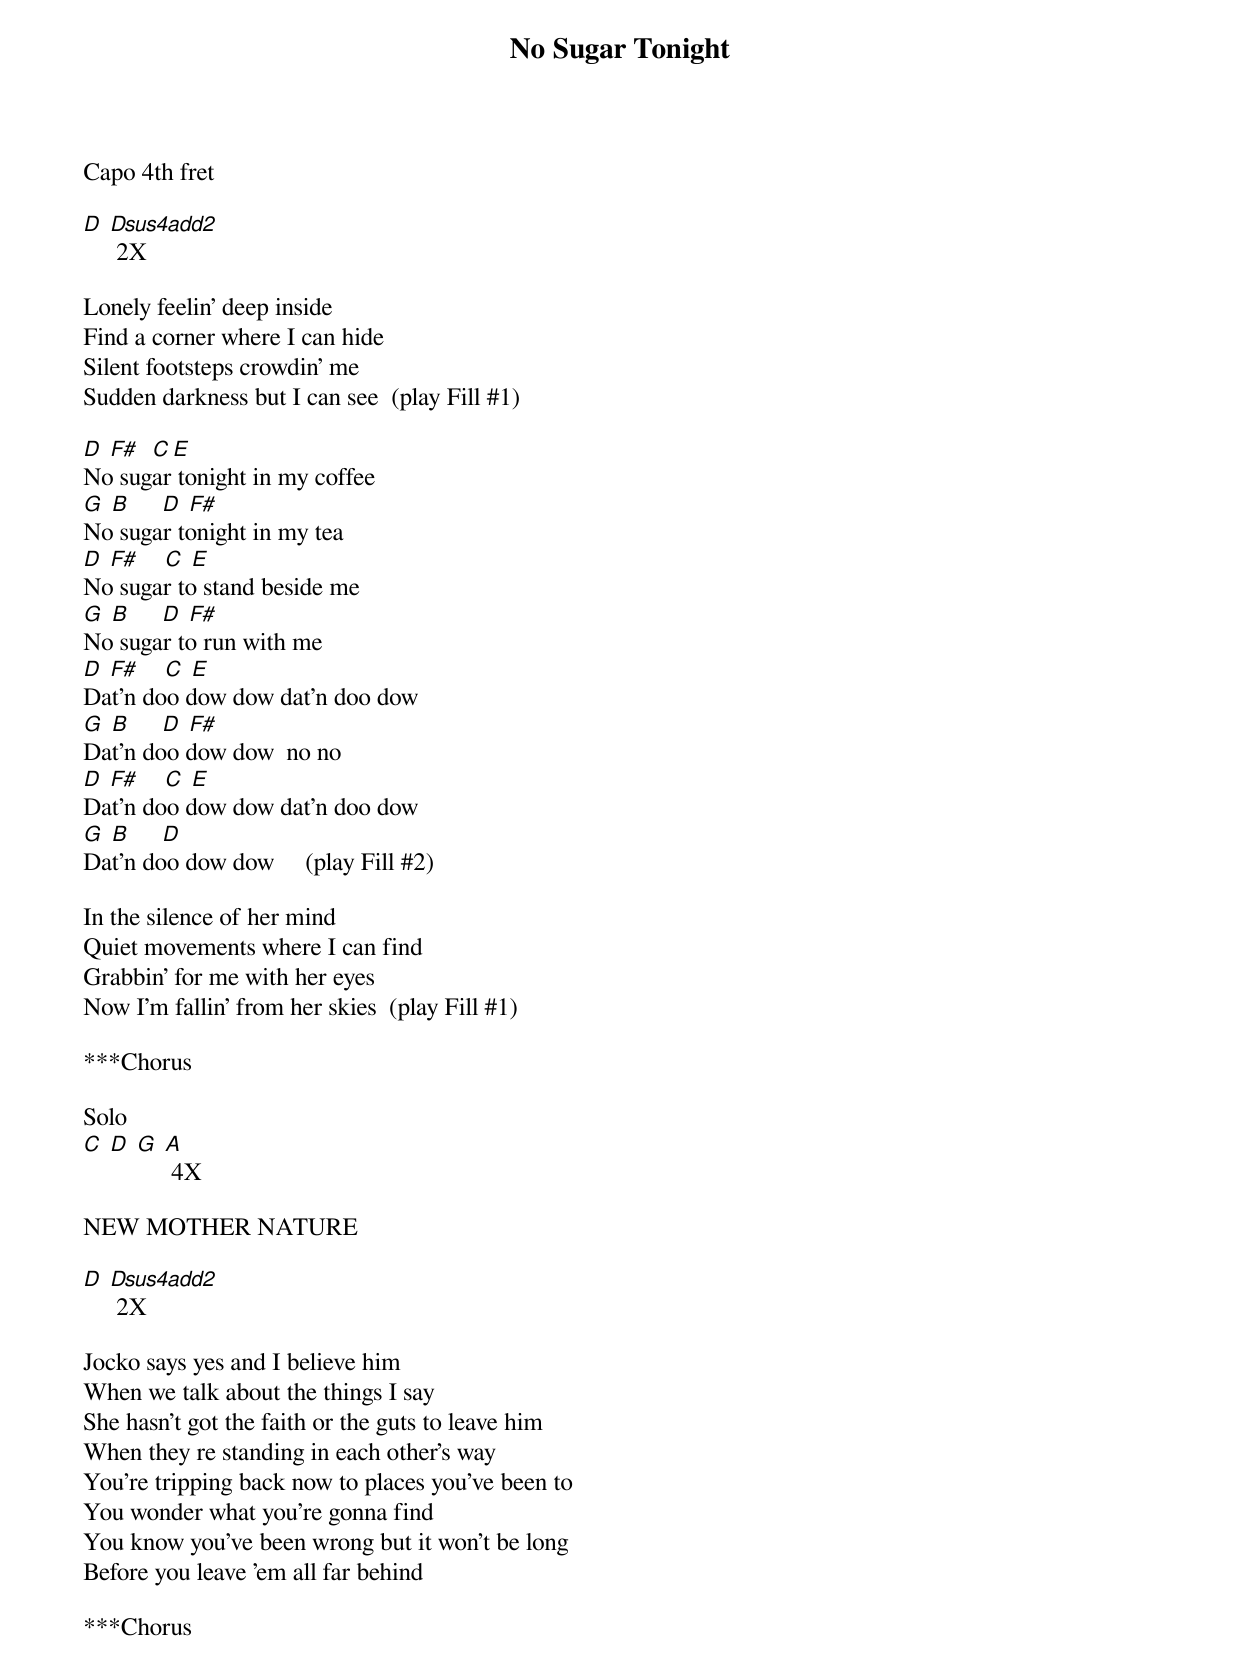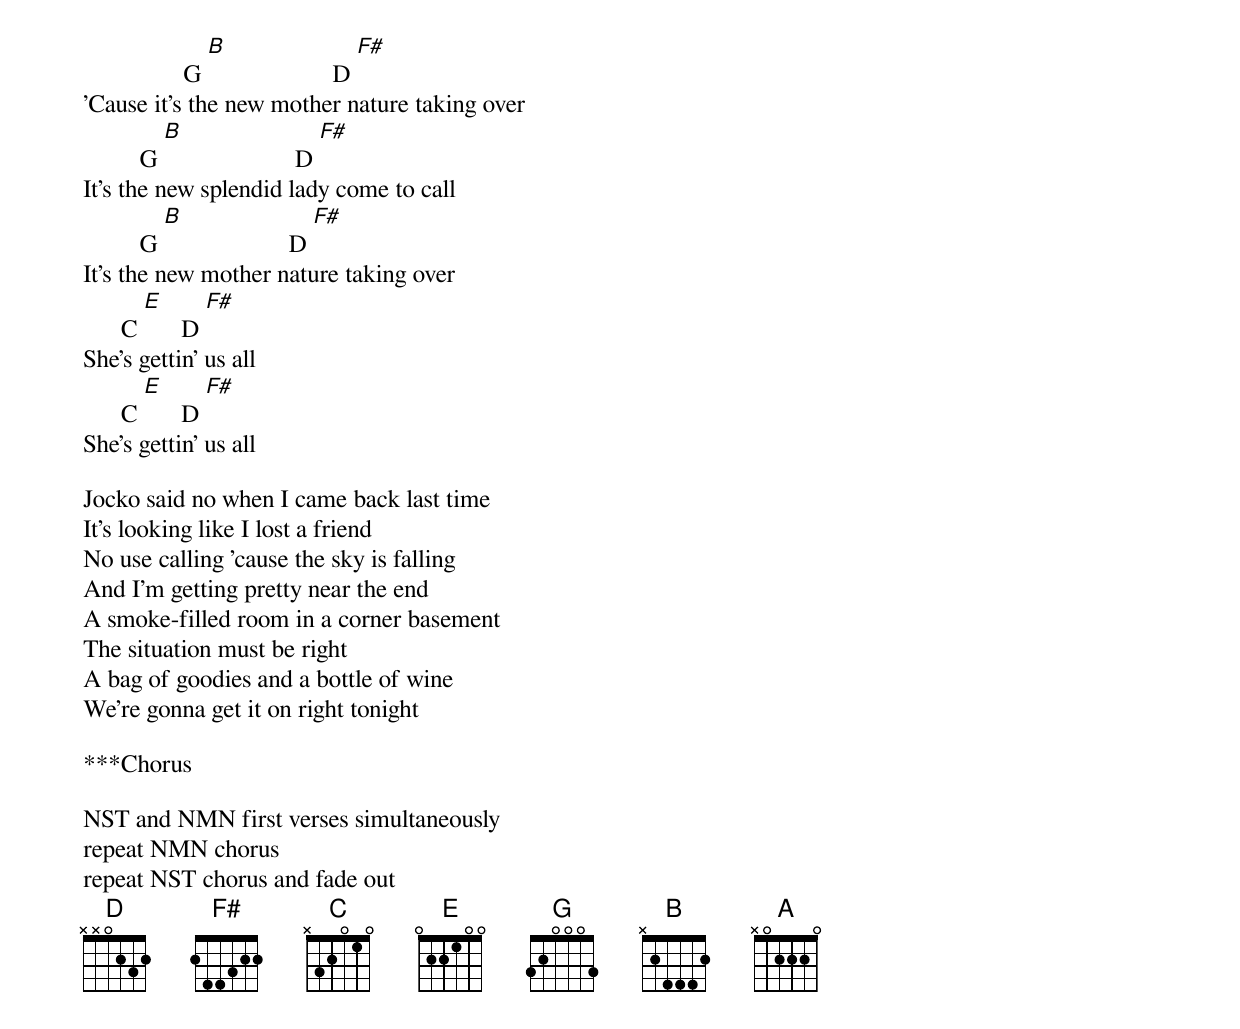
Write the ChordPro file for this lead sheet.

{title:No Sugar Tonight}
Capo 4th fret

[D] [Dsus4add2] 2X

Lonely feelin' deep inside
Find a corner where I can hide
Silent footsteps crowdin' me
Sudden darkness but I can see  (play Fill #1)

[D] [F#]  [C][E]
No sugar tonight in my coffee
[G] [B]     [D] [F#]
No sugar tonight in my tea
[D] [F#]    [C] [E]
No sugar to stand beside me
[G] [B]     [D] [F#]
No sugar to run with me
[D] [F#]    [C] [E]
Dat'n doo dow dow dat'n doo dow
[G] [B]     [D] [F#]
Dat'n doo dow dow  no no
[D] [F#]    [C] [E]
Dat'n doo dow dow dat'n doo dow
[G] [B]     [D]
Dat'n doo dow dow     (play Fill #2)

In the silence of her mind
Quiet movements where I can find
Grabbin' for me with her eyes
Now I'm fallin' from her skies  (play Fill #1)

***Chorus

Solo
[C] [D] [G] [A] 4X

NEW MOTHER NATURE

[D] [Dsus4add2] 2X

Jocko says yes and I believe him
When we talk about the things I say
She hasn't got the faith or the guts to leave him
When they re standing in each other's way
You're tripping back now to places you've been to
You wonder what you're gonna find
You know you've been wrong but it won't be long
Before you leave 'em all far behind

***Chorus

                G [B]                    D [F#]
'Cause it's the new mother nature taking over
         G [B]                     D [F#]
It's the new splendid lady come to call
         G [B]                    D [F#]
It's the new mother nature taking over
      C [E]      D [F#]
She's gettin' us all
      C [E]      D [F#]
She's gettin' us all

Jocko said no when I came back last time
It's looking like I lost a friend
No use calling 'cause the sky is falling
And I'm getting pretty near the end
A smoke-filled room in a corner basement
The situation must be right
A bag of goodies and a bottle of wine
We're gonna get it on right tonight

***Chorus

NST and NMN first verses simultaneously
repeat NMN chorus
repeat NST chorus and fade out
